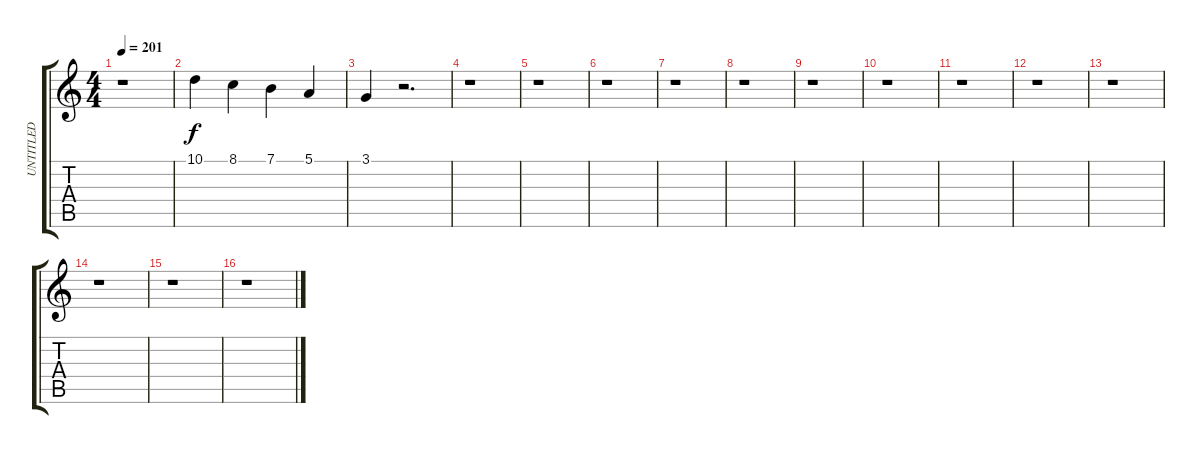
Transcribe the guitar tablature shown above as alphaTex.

\track ("UNTITLED" "UNTITLED") {instrument tubularbells}
\staff {score tabs}
\tuning (E4 B3 G3 D3 A2 E2) {hide}
\ts (4 4)
\tempo 201
\clef g2
\ks c
r.1{dy f} |
10.1.4 8.1.4 7.1.4 5.1.4 |
3.1.4 r.2{d} |
r.1 |
r.1 |
r.1 |
r.1 |
r.1 |
r.1 |
r.1 |
r.1 |
r.1 |
r.1 |
r.1 |
r.1 |
r.1
